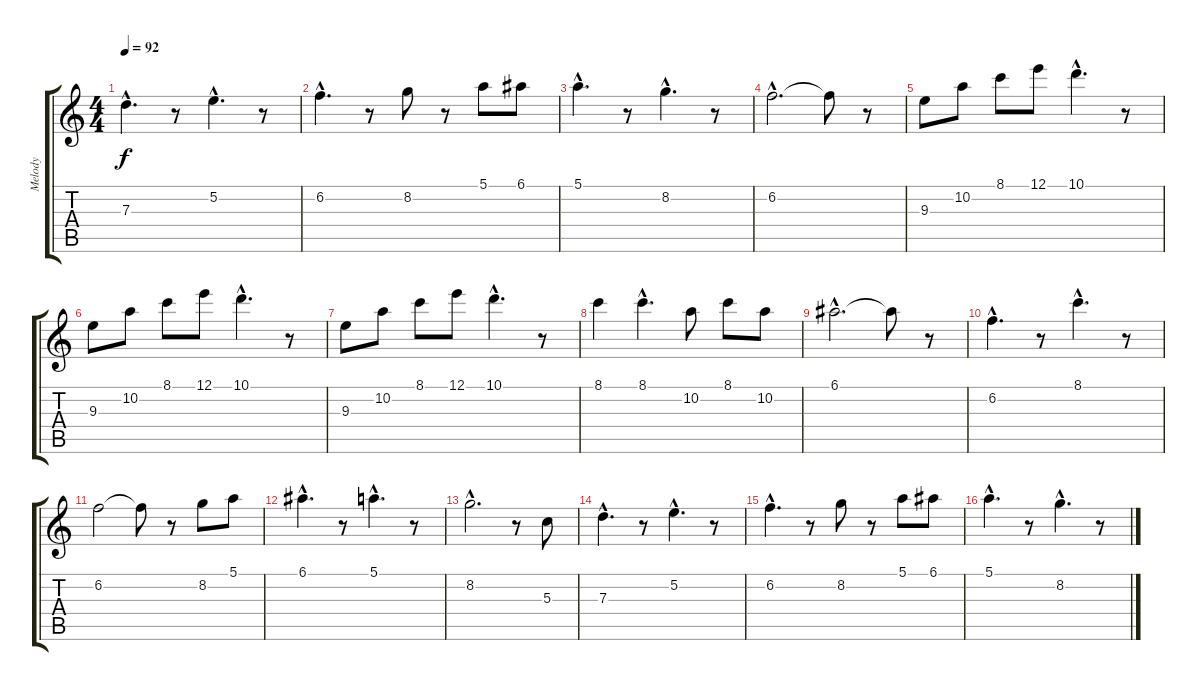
\track ("Melody" "Melody") {instrument acousticguitarsteel}
\staff {score tabs}
\tuning (E4 B3 G3 D3 A2 E2) {hide}
\ts (4 4)
\tempo 92
\clef g2
\ks c
7.3{hac}.4{d dy f} r.8 5.2{hac}.4{d} r.8 |
6.2{hac}.4{d} r.8 8.2.8 r.8 5.1.8 6.1.8 |
5.1{hac}.4{d} r.8 8.2{hac}.4{d} r.8 |
6.2{hac}.2{d} 6.2{t}.8 r.8 |
9.3.8 10.2.8 8.1.8 12.1.8 10.1{hac}.4{d} r.8 |
9.3.8 10.2.8 8.1.8 12.1.8 10.1{hac}.4{d} r.8 |
9.3.8 10.2.8 8.1.8 12.1.8 10.1{hac}.4{d} r.8 |
8.1.4 8.1{hac}.4{d} 10.2.8 8.1.8 10.2.8 |
6.1{hac}.2{d} 6.1{t}.8 r.8 |
6.2{hac}.4{d} r.8 8.1{hac}.4{d} r.8 |
6.2.2 6.2{t}.8 r.8 8.2.8 5.1.8 |
6.1{hac}.4{d} r.8 5.1{hac}.4{d} r.8 |
8.2{hac}.2{d} r.8 5.3.8 |
7.3{hac}.4{d} r.8 5.2{hac}.4{d} r.8 |
6.2{hac}.4{d} r.8 8.2.8 r.8 5.1.8 6.1.8 |
5.1{hac}.4{d} r.8 8.2{hac}.4{d} r.8
